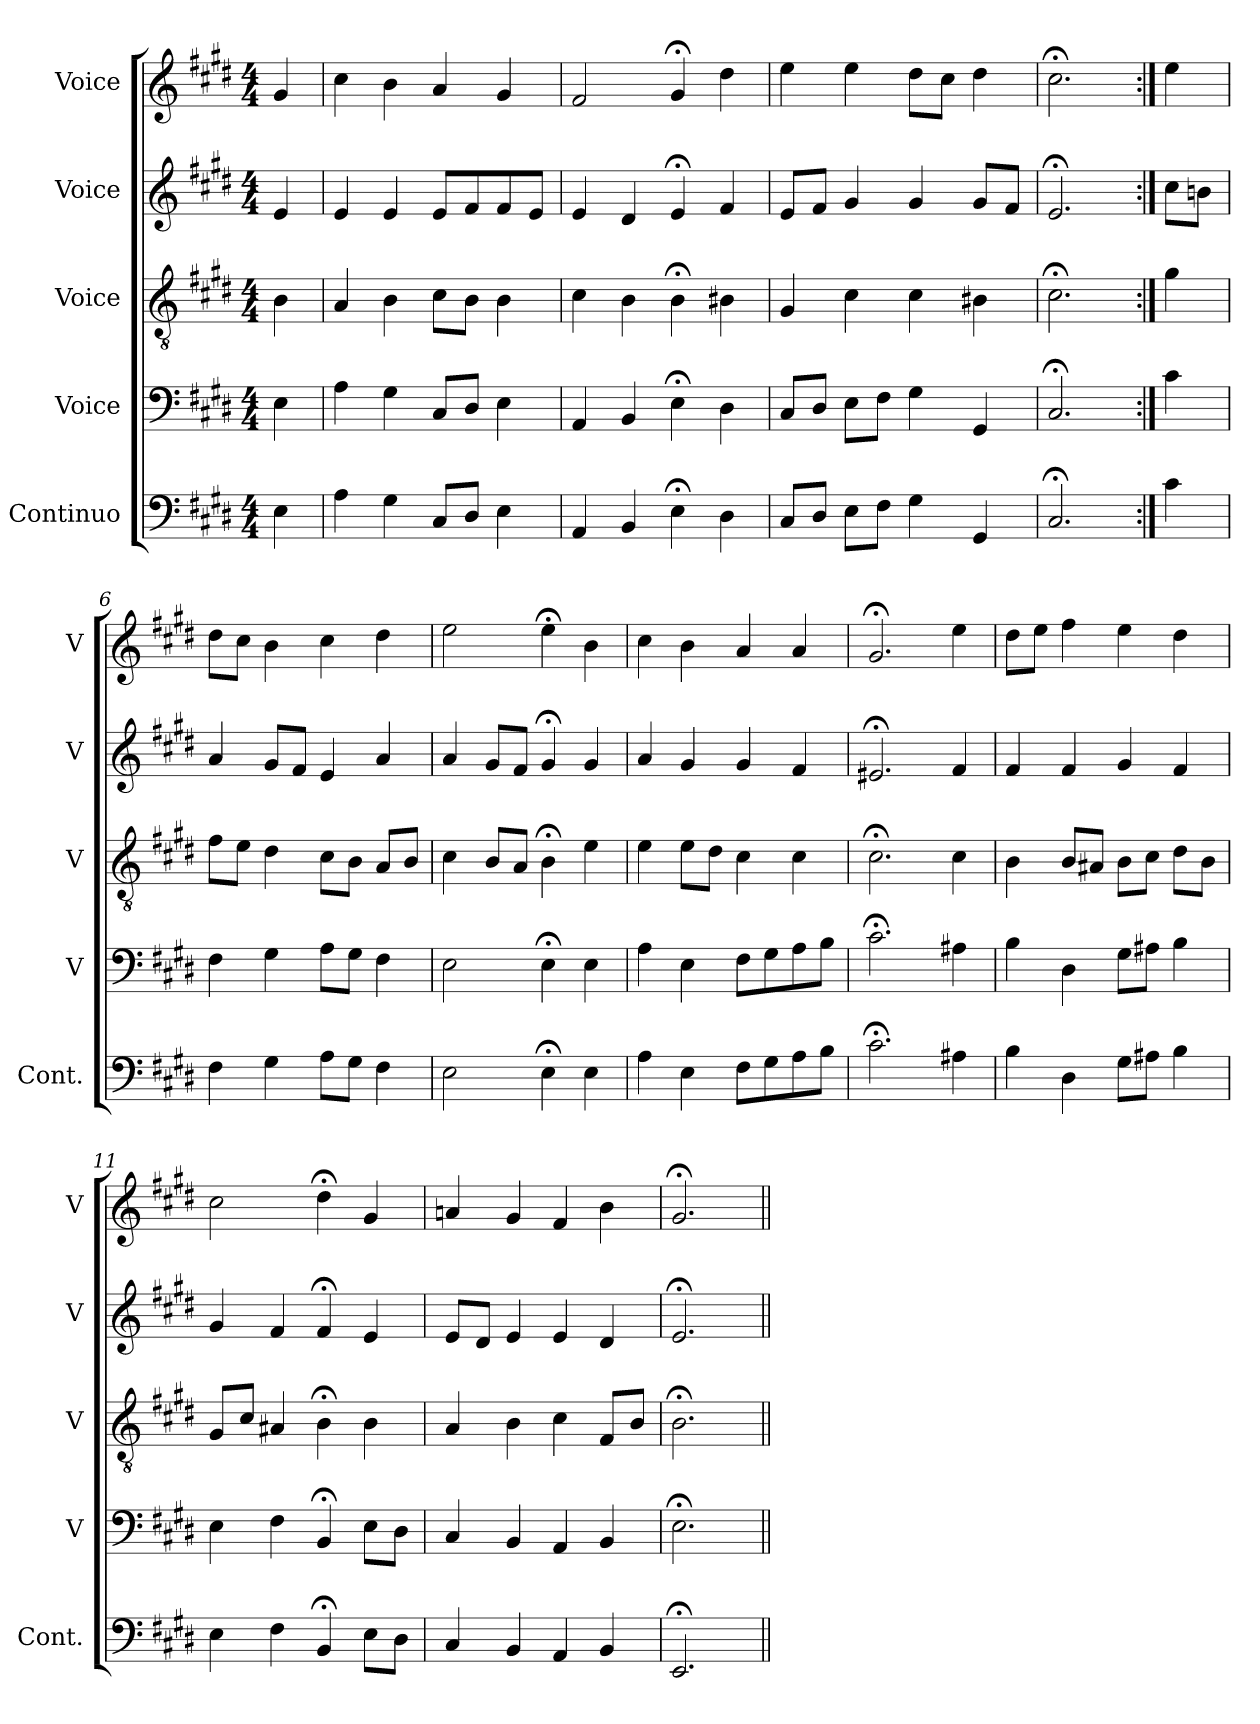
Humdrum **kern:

**kern	**kern	**kern	**kern	**kern
*part5	*part4	*part3	*part2	*part1
*staff5	*staff4	*staff3	*staff2	*staff1
*I"Continuo	*I"Voice	*I"Voice	*I"Voice	*I"Voice
*I'Cont.	*I'V	*I'V	*I'V	*I'V
*clefF4	*clefF4	*clefGv2	*clefG2	*clefG2
*k[f#c#g#d#]	*k[f#c#g#d#]	*k[f#c#g#d#]	*k[f#c#g#d#]	*k[f#c#g#d#]
*M4/4	*M4/4	*M4/4	*M4/4	*M4/4
=	=	=	=	=
4E	4E	4B	4e	4g#
=2	=2	=2	=2	=2
4A	4A	4A	4e	4cc#
4G#	4G#	4B	4e	4b
8C#L	8C#L	8c#L	8eL	4a
8D#J	8D#J	8BJ	8f#	.
4E	4E	4B	8f#	4g#
.	.	.	8eJ	.
=3	=3	=3	=3	=3
4AA	4AA	4c#	4e	2f#
4BB	4BB	4B	4d#	.
4E;<	4E;<	4B;<	4e;<	4g#;<
4D#	4D#	4B#X	4f#	4dd#
=4	=4	=4	=4	=4
8C#L	8C#L	4G#	8eL	4ee
8D#J	8D#J	.	8f#J	.
8EL	8EL	4c#	4g#	4ee
8F#J	8F#J	.	.	.
4G#	4G#	4c#	4g#	8dd#L
.	.	.	.	8cc#J
4GG#	4GG#	4B#X	8g#L	4dd#
.	.	.	8f#J	.
=	=	=	=	=
2.C#;<	2.C#;<	2.c#;<	2.e;<	2.cc#;<
=5:|!	=5:|!	=5:|!	=5:|!	=5:|!
4c#	4c#	4g#	8cc#L	4ee
.	.	.	8bnJ	.
=6	=6	=6	=6	=6
4F#	4F#	8f#L	4a	8dd#L
.	.	8eJ	.	8cc#J
4G#	4G#	4d#	8g#L	4b
.	.	.	8f#J	.
8AL	8AL	8c#L	4e	4cc#
8G#J	8G#J	8BJ	.	.
4F#	4F#	8AL	4a	4dd#
.	.	8BJ	.	.
=7	=7	=7	=7	=7
2E	2E	4c#	4a	2ee
.	.	8BL	8g#L	.
.	.	8AJ	8f#J	.
4E;<	4E;<	4B;<	4g#;<	4ee;<
4E	4E	4e	4g#	4b
=8	=8	=8	=8	=8
4A	4A	4e	4a	4cc#
4E	4E	8eL	4g#	4b
.	.	8d#J	.	.
8F#L	8F#L	4c#	4g#	4a
8G#	8G#	.	.	.
8A	8A	4c#	4f#	4a
8BJ	8BJ	.	.	.
=9	=9	=9	=9	=9
2.c#;<	2.c#;<	2.c#;<	2.e#X;<	2.g#;<
4A#X	4A#X	4c#	4f#	4ee
=10	=10	=10	=10	=10
4B	4B	4B	4f#	8dd#L
.	.	.	.	8eeJ
4D#	4D#	8BL	4f#	4ff#
.	.	8A#XJ	.	.
8G#L	8G#L	8BL	4g#	4ee
8A#XJ	8A#XJ	8c#J	.	.
4B	4B	8d#L	4f#	4dd#
.	.	8BJ	.	.
=11	=11	=11	=11	=11
4E	4E	8G#L	4g#	2cc#
.	.	8c#J	.	.
4F#	4F#	4A#X	4f#	.
4BB;<	4BB;<	4B;<	4f#;<	4dd#;<
8EL	8EL	4B	4e	4g#
8D#J	8D#J	.	.	.
=12	=12	=12	=12	=12
4C#	4C#	4A	8eL	4an
.	.	.	8d#J	.
4BB	4BB	4B	4e	4g#
4AA	4AA	4c#	4e	4f#
4BB	4BB	8F#L	4d#	4b
.	.	8BJ	.	.
=13	=13	=13	=13	=13
2.EE;<	2.E;<	2.B;<	2.e;<	2.g#;<
=||	=||	=||	=||	=||
*-	*-	*-	*-	*-
